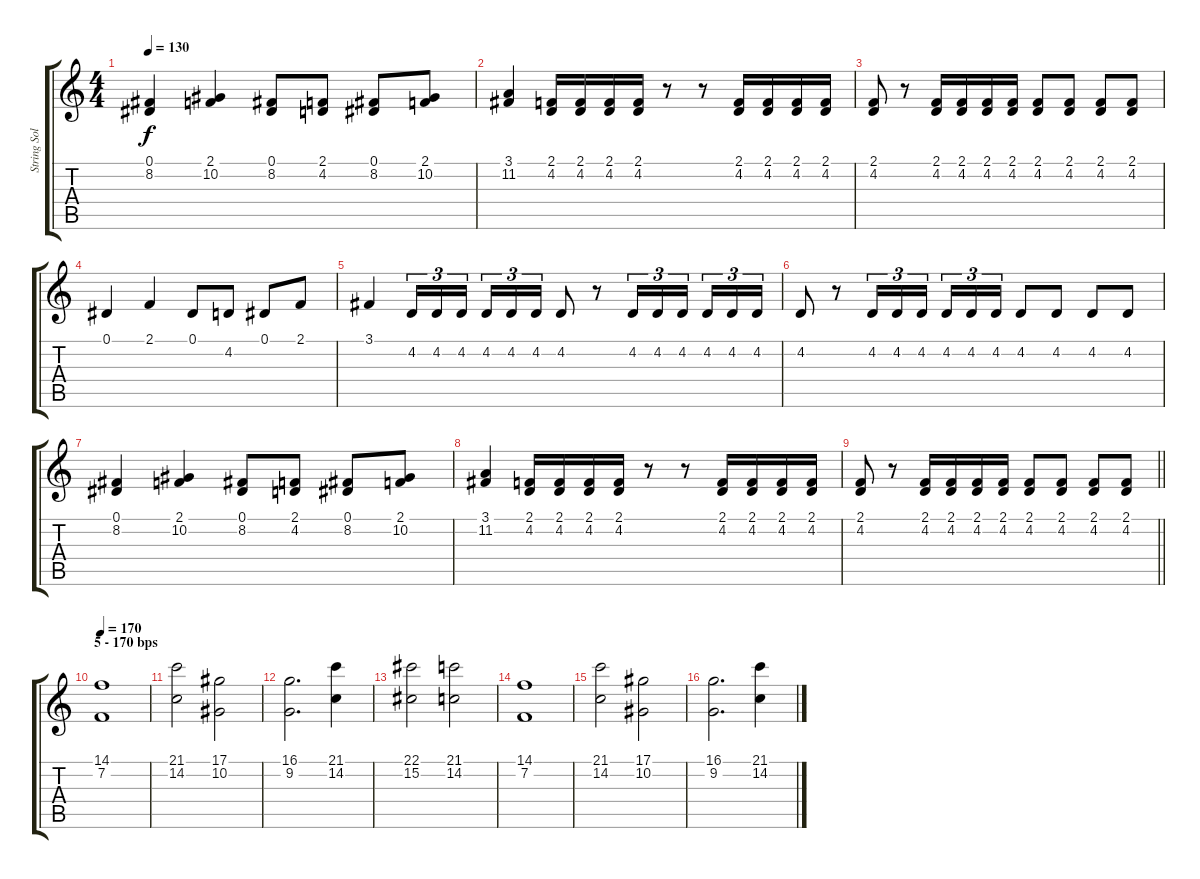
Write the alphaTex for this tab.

\track ("String Solo" "String Sol") {instrument stringensemble1}
\staff {score tabs}
\tuning (Eb4 Bb3 Gb3 Db3 Ab2 Eb2) {hide}
\ts (4 4)
\tempo 130
\clef g2
\ks c
(0.1 8.2).4{dy f} (2.1 10.2).4 (0.1 8.2).8 (2.1 4.2).8 (0.1 8.2).8 (2.1 10.2).8 |
(3.1 11.2).4 (2.1 4.2).16 (2.1 4.2).16 (2.1 4.2).16 (2.1 4.2).16 r.8 r.8 (2.1 4.2).16 (2.1 4.2).16 (2.1 4.2).16 (2.1 4.2).16 |
(2.1 4.2).8 r.8 (2.1 4.2).16 (2.1 4.2).16 (2.1 4.2).16 (2.1 4.2).16 (2.1 4.2).8 (2.1 4.2).8 (2.1 4.2).8 (2.1 4.2).8 |
0.1.4 2.1.4 0.1.8 4.2.8 0.1.8 2.1.8 |
3.1.4 4.2.16{tu (3 2)} 4.2.16{tu (3 2)} 4.2.16{tu (3 2) beam splitsecondary} 4.2.16{tu (3 2)} 4.2.16{tu (3 2)} 4.2.16{tu (3 2)} 4.2.8 r.8 4.2.16{tu (3 2)} 4.2.16{tu (3 2)} 4.2.16{tu (3 2) beam splitsecondary} 4.2.16{tu (3 2)} 4.2.16{tu (3 2)} 4.2.16{tu (3 2)} |
4.2.8 r.8 4.2.16{tu (3 2)} 4.2.16{tu (3 2)} 4.2.16{tu (3 2) beam splitsecondary} 4.2.16{tu (3 2)} 4.2.16{tu (3 2)} 4.2.16{tu (3 2)} 4.2.8 4.2.8 4.2.8 4.2.8 |
(0.1 8.2).4 (2.1 10.2).4 (0.1 8.2).8 (2.1 4.2).8 (0.1 8.2).8 (2.1 10.2).8 |
(3.1 11.2).4 (2.1 4.2).16 (2.1 4.2).16 (2.1 4.2).16 (2.1 4.2).16 r.8 r.8 (2.1 4.2).16 (2.1 4.2).16 (2.1 4.2).16 (2.1 4.2).16 |
\barLineRight lightlight
(2.1 4.2).8 r.8 (2.1 4.2).16 (2.1 4.2).16 (2.1 4.2).16 (2.1 4.2).16 (2.1 4.2).8 (2.1 4.2).8 (2.1 4.2).8 (2.1 4.2).8 |
\section ("" "5 - 170 bps")
\tempo 170
(14.1 7.2).1 |
(21.1 14.2).2 (17.1 10.2).2 |
(16.1 9.2).2{d} (21.1 14.2).4 |
(22.1 15.2).2 (21.1 14.2).2 |
(14.1 7.2).1 |
(21.1 14.2).2 (17.1 10.2).2 |
(16.1 9.2).2{d} (21.1 14.2).4
